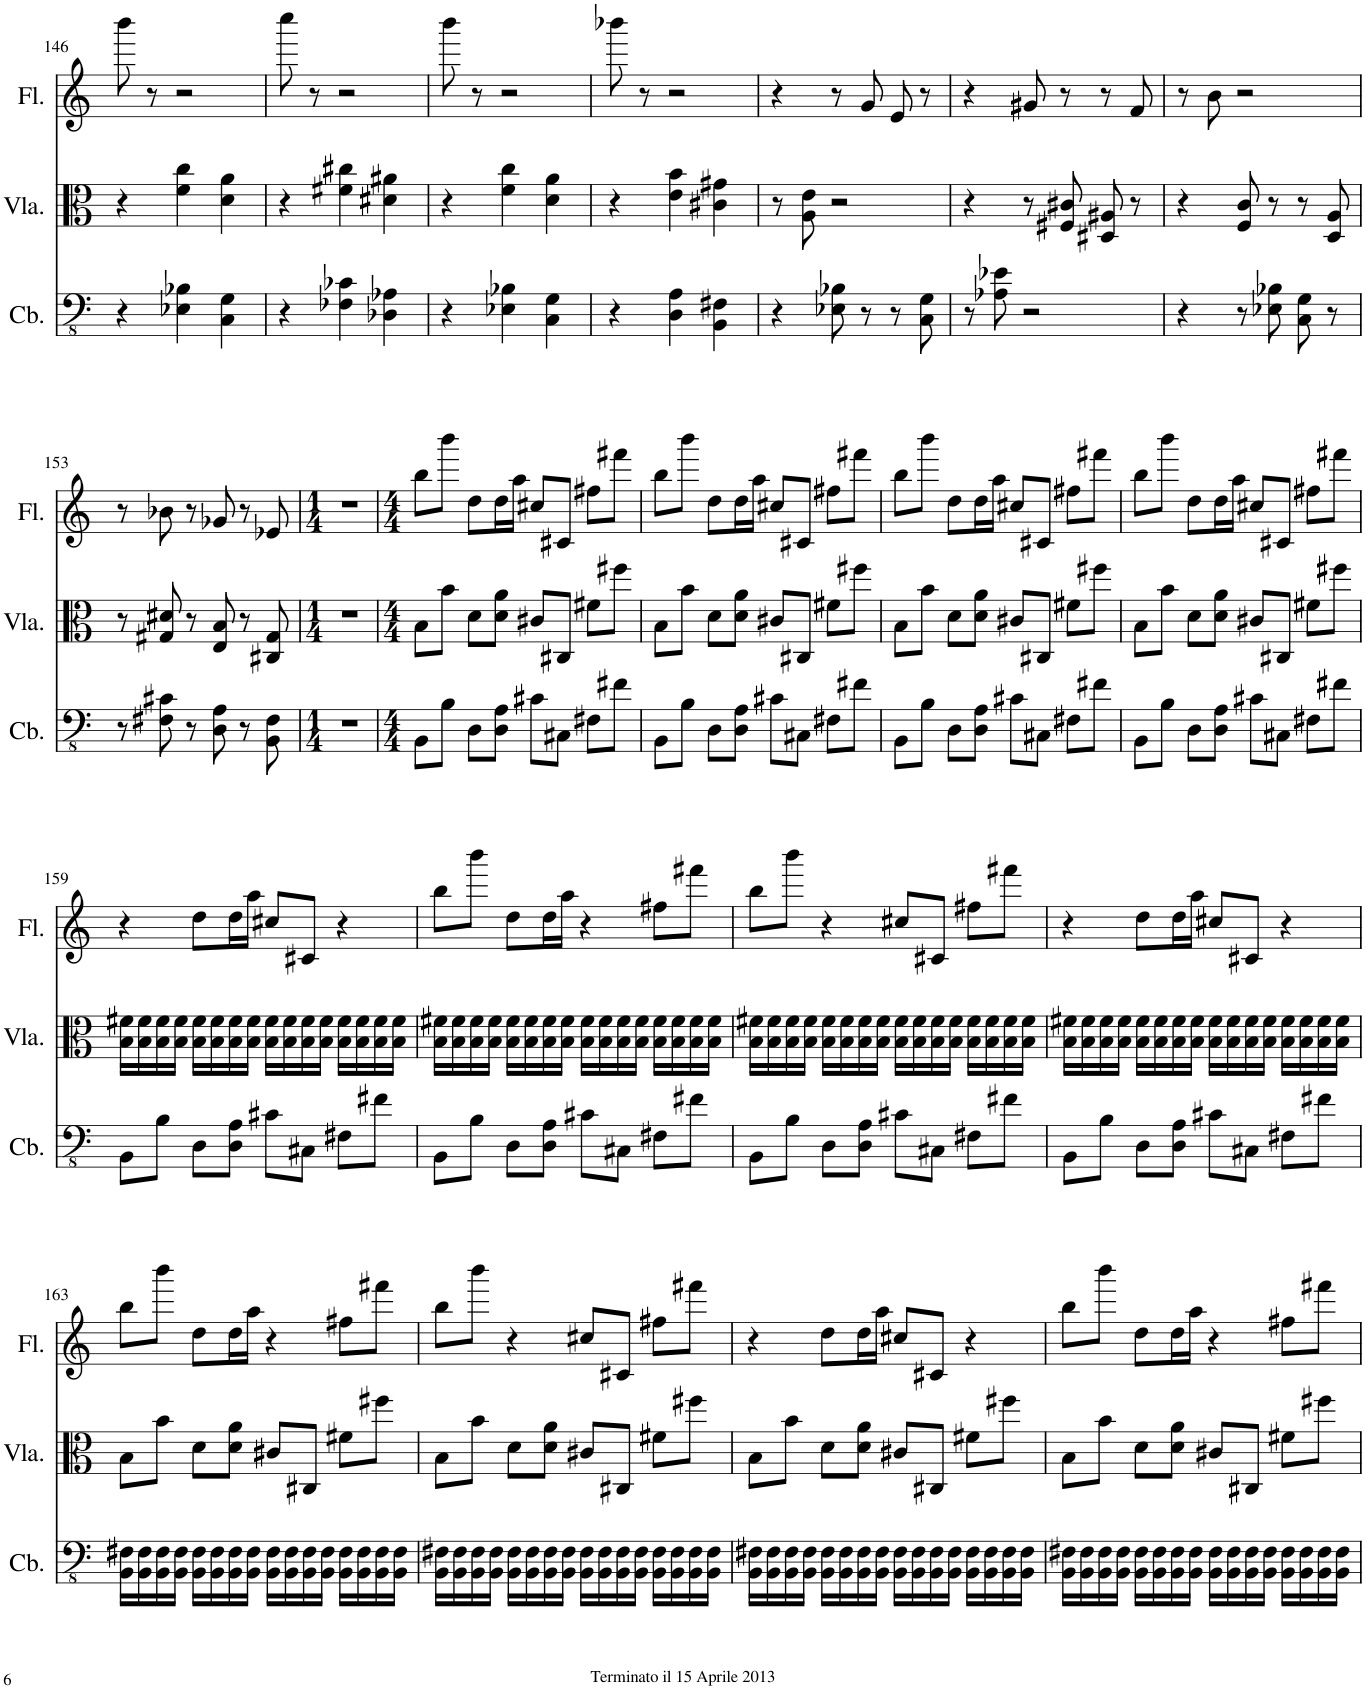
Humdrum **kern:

**kern	**kern	**kern
*part3	*part2	*part1
*staff3	*staff2	*staff1
*I"Double Bass	*I"Viola	*I"Flute
*	*I'Vla.	*I'Fl.
!!LO:PB:g=z
*clefFv4	*clefC3	*clefG2
*Trd7c12	*	*
*k[]	*k[]	*k[]
*M3/4	*M3/4	*M3/4
=146	=146	=146
4r	4r	8bbb\
.	.	8r
4EE-X\ 4BB-X\	4f\ 4cc\	2r
4CC\ 4GG\	4d\ 4a\	.
=147	=147	=147
4r	4r	8cccc\
.	.	8r
4FF-X\ 4C-X\	4f#X\ 4cc#X\	2r
4DD-X\ 4AA-X\	4d#X\ 4a#X\	.
=148	=148	=148
4r	4r	8bbb\
.	.	8r
4EE-X\ 4BB-X\	4f\ 4cc\	2r
4CC\ 4GG\	4d\ 4a\	.
=149	=149	=149
4r	4r	8bbb-X\
.	.	8r
4DD\ 4AA\	4e\ 4b\	2r
4BBB\ 4FF#X\	4c#X\ 4g#X\	.
=150	=150	=150
4r	8r	4r
.	8A\ 8e\	.
8EE-X\ 8BB-X\	2r	8r
8r	.	8g/
8r	.	8e/
8CC\ 8GG\	.	8r
=151	=151	=151
8r	4r	4r
8AA-X\ 8E-X\	.	.
2r	8r	8g#X/
.	8F#X/ 8c#X/	8r
.	8D#X/ 8A#X/	8r
.	8r	8f/
=152	=152	=152
4r	4r	8r
.	.	8b\
8r	8F/ 8c/	2r
8EE-X\ 8BB-X\	8r	.
8CC\ 8GG\	8r	.
8r	8D/ 8A/	.
!!LO:LB:g=z
=153	=153	=153
8r	8r	8r
8FF#X\ 8C#X\	8G#X/ 8d#X/	8b-X\
8r	8r	8r
8DD\ 8AA\	8E/ 8B/	8g-X/
8r	8r	8r
8BBB\ 8FF#\	8C#X/ 8G#/	8e-X/
=154	=154	=154
*M1/4	*M1/4	*M1/4
4r	4r	4r
=155	=155	=155
*M4/4	*M4/4	*M4/4
8BBB\L	8B\L	8bb\L
8BB\J	8b\J	8bbb\J
8DD\L	8d\L	8dd\L
8DD\ 8AA\J	8d\ 8a\J	16dd\L
.	.	16aa\JJ
8C#X\L	8c#X/L	8cc#X/L
8CC#X\J	8C#X/J	8c#X/J
8FF#X\L	8f#X\L	8ff#X\L
8F#X\J	8ff#X\J	8fff#X\J
=156	=156	=156
8BBB\L	8B\L	8bb\L
8BB\J	8b\J	8bbb\J
8DD\L	8d\L	8dd\L
8DD\ 8AA\J	8d\ 8a\J	16dd\L
.	.	16aa\JJ
8C#X\L	8c#X/L	8cc#X/L
8CC#X\J	8C#X/J	8c#X/J
8FF#X\L	8f#X\L	8ff#X\L
8F#X\J	8ff#X\J	8fff#X\J
=157	=157	=157
8BBB\L	8B\L	8bb\L
8BB\J	8b\J	8bbb\J
8DD\L	8d\L	8dd\L
8DD\ 8AA\J	8d\ 8a\J	16dd\L
.	.	16aa\JJ
8C#X\L	8c#X/L	8cc#X/L
8CC#X\J	8C#X/J	8c#X/J
8FF#X\L	8f#X\L	8ff#X\L
8F#X\J	8ff#X\J	8fff#X\J
=158	=158	=158
8BBB\L	8B\L	8bb\L
8BB\J	8b\J	8bbb\J
8DD\L	8d\L	8dd\L
8DD\ 8AA\J	8d\ 8a\J	16dd\L
.	.	16aa\JJ
8C#X\L	8c#X/L	8cc#X/L
8CC#X\J	8C#X/J	8c#X/J
8FF#X\L	8f#X\L	8ff#X\L
8F#X\J	8ff#X\J	8fff#X\J
!!LO:LB:g=z
=159	=159	=159
8BBB\L	16B\ 16f#X\LL	4r
.	16B\ 16f#\	.
8BB\J	16B\ 16f#\	.
.	16B\ 16f#\JJ	.
8DD\L	16B\ 16f#\LL	8dd\L
.	16B\ 16f#\	.
8DD\ 8AA\J	16B\ 16f#\	16dd\L
.	16B\ 16f#\JJ	16aa\JJ
8C#X\L	16B\ 16f#\LL	8cc#X/L
.	16B\ 16f#\	.
8CC#X\J	16B\ 16f#\	8c#X/J
.	16B\ 16f#\JJ	.
8FF#X\L	16B\ 16f#\LL	4r
.	16B\ 16f#\	.
8F#X\J	16B\ 16f#\	.
.	16B\ 16f#\JJ	.
=160	=160	=160
8BBB\L	16B\ 16f#X\LL	8bb\L
.	16B\ 16f#\	.
8BB\J	16B\ 16f#\	8bbb\J
.	16B\ 16f#\JJ	.
8DD\L	16B\ 16f#\LL	8dd\L
.	16B\ 16f#\	.
8DD\ 8AA\J	16B\ 16f#\	16dd\L
.	16B\ 16f#\JJ	16aa\JJ
8C#X\L	16B\ 16f#\LL	4r
.	16B\ 16f#\	.
8CC#X\J	16B\ 16f#\	.
.	16B\ 16f#\JJ	.
8FF#X\L	16B\ 16f#\LL	8ff#X\L
.	16B\ 16f#\	.
8F#X\J	16B\ 16f#\	8fff#X\J
.	16B\ 16f#\JJ	.
=161	=161	=161
8BBB\L	16B\ 16f#X\LL	8bb\L
.	16B\ 16f#\	.
8BB\J	16B\ 16f#\	8bbb\J
.	16B\ 16f#\JJ	.
8DD\L	16B\ 16f#\LL	4r
.	16B\ 16f#\	.
8DD\ 8AA\J	16B\ 16f#\	.
.	16B\ 16f#\JJ	.
8C#X\L	16B\ 16f#\LL	8cc#X/L
.	16B\ 16f#\	.
8CC#X\J	16B\ 16f#\	8c#X/J
.	16B\ 16f#\JJ	.
8FF#X\L	16B\ 16f#\LL	8ff#X\L
.	16B\ 16f#\	.
8F#X\J	16B\ 16f#\	8fff#X\J
.	16B\ 16f#\JJ	.
=162	=162	=162
8BBB\L	16B\ 16f#X\LL	4r
.	16B\ 16f#\	.
8BB\J	16B\ 16f#\	.
.	16B\ 16f#\JJ	.
8DD\L	16B\ 16f#\LL	8dd\L
.	16B\ 16f#\	.
8DD\ 8AA\J	16B\ 16f#\	16dd\L
.	16B\ 16f#\JJ	16aa\JJ
8C#X\L	16B\ 16f#\LL	8cc#X/L
.	16B\ 16f#\	.
8CC#X\J	16B\ 16f#\	8c#X/J
.	16B\ 16f#\JJ	.
8FF#X\L	16B\ 16f#\LL	4r
.	16B\ 16f#\	.
8F#X\J	16B\ 16f#\	.
.	16B\ 16f#\JJ	.
!!LO:LB:g=z
=163	=163	=163
16BBB\ 16FF#X\LL	8B\L	8bb\L
16BBB\ 16FF#\	.	.
16BBB\ 16FF#\	8b\J	8bbb\J
16BBB\ 16FF#\JJ	.	.
16BBB\ 16FF#\LL	8d\L	8dd\L
16BBB\ 16FF#\	.	.
16BBB\ 16FF#\	8d\ 8a\J	16dd\L
16BBB\ 16FF#\JJ	.	16aa\JJ
16BBB\ 16FF#\LL	8c#X/L	4r
16BBB\ 16FF#\	.	.
16BBB\ 16FF#\	8C#X/J	.
16BBB\ 16FF#\JJ	.	.
16BBB\ 16FF#\LL	8f#X\L	8ff#X\L
16BBB\ 16FF#\	.	.
16BBB\ 16FF#\	8ff#X\J	8fff#X\J
16BBB\ 16FF#\JJ	.	.
=164	=164	=164
16BBB\ 16FF#X\LL	8B\L	8bb\L
16BBB\ 16FF#\	.	.
16BBB\ 16FF#\	8b\J	8bbb\J
16BBB\ 16FF#\JJ	.	.
16BBB\ 16FF#\LL	8d\L	4r
16BBB\ 16FF#\	.	.
16BBB\ 16FF#\	8d\ 8a\J	.
16BBB\ 16FF#\JJ	.	.
16BBB\ 16FF#\LL	8c#X/L	8cc#X/L
16BBB\ 16FF#\	.	.
16BBB\ 16FF#\	8C#X/J	8c#X/J
16BBB\ 16FF#\JJ	.	.
16BBB\ 16FF#\LL	8f#X\L	8ff#X\L
16BBB\ 16FF#\	.	.
16BBB\ 16FF#\	8ff#X\J	8fff#X\J
16BBB\ 16FF#\JJ	.	.
=165	=165	=165
16BBB\ 16FF#X\LL	8B\L	4r
16BBB\ 16FF#\	.	.
16BBB\ 16FF#\	8b\J	.
16BBB\ 16FF#\JJ	.	.
16BBB\ 16FF#\LL	8d\L	8dd\L
16BBB\ 16FF#\	.	.
16BBB\ 16FF#\	8d\ 8a\J	16dd\L
16BBB\ 16FF#\JJ	.	16aa\JJ
16BBB\ 16FF#\LL	8c#X/L	8cc#X/L
16BBB\ 16FF#\	.	.
16BBB\ 16FF#\	8C#X/J	8c#X/J
16BBB\ 16FF#\JJ	.	.
16BBB\ 16FF#\LL	8f#X\L	4r
16BBB\ 16FF#\	.	.
16BBB\ 16FF#\	8ff#X\J	.
16BBB\ 16FF#\JJ	.	.
=166	=166	=166
16BBB\ 16FF#X\LL	8B\L	8bb\L
16BBB\ 16FF#\	.	.
16BBB\ 16FF#\	8b\J	8bbb\J
16BBB\ 16FF#\JJ	.	.
16BBB\ 16FF#\LL	8d\L	8dd\L
16BBB\ 16FF#\	.	.
16BBB\ 16FF#\	8d\ 8a\J	16dd\L
16BBB\ 16FF#\JJ	.	16aa\JJ
16BBB\ 16FF#\LL	8c#X/L	4r
16BBB\ 16FF#\	.	.
16BBB\ 16FF#\	8C#X/J	.
16BBB\ 16FF#\JJ	.	.
16BBB\ 16FF#\LL	8f#X\L	8ff#X\L
16BBB\ 16FF#\	.	.
16BBB\ 16FF#\	8ff#X\J	8fff#X\J
16BBB\ 16FF#\JJ	.	.
=	=	=
*-	*-	*-
